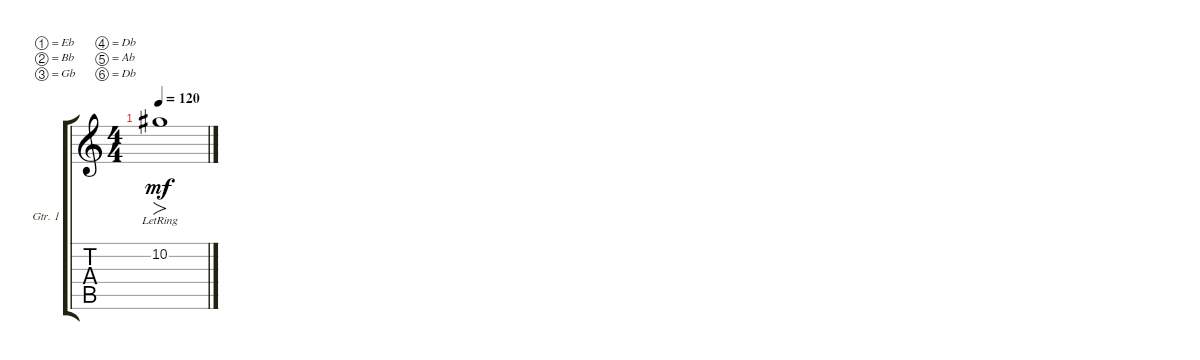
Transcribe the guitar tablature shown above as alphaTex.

\defaultSystemsLayout 4
\bracketExtendMode groupsimilarinstruments
\firstSystemTrackNameOrientation horizontal
\otherSystemsTrackNameOrientation horizontal
\track ("Electric Guitar" "Gtr. 1") {instrument electricguitarclean}
\staff {score tabs}
\tuning (Eb4 Bb3 Gb3 Db3 Ab2 Db2)
\ts (4 4)
\tempo 120
\clef g2
\ks c
10.2{lr t}.1{fo dy mf}
